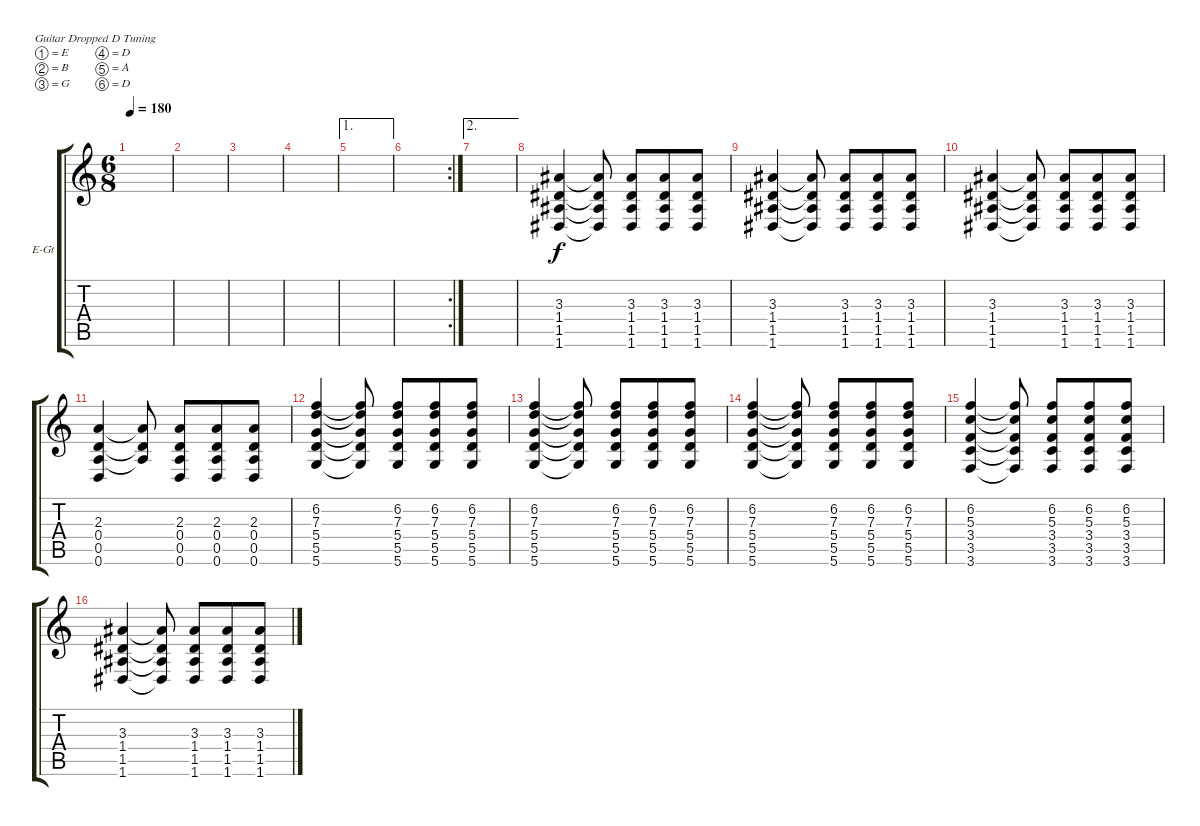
\defaultSystemsLayout 4
\bracketExtendMode groupsimilarinstruments
\firstSystemTrackNameOrientation horizontal
\otherSystemsTrackNameOrientation horizontal
\track ("Clean Part Guitar(I'm Pretty Sure Rhythm Plays This Part)" "E-Gt") {instrument electricguitarclean}
\staff {score tabs}
\tuning (E4 B3 G3 D3 A2 D2)
\ts (6 8)
\tempo 180
\clef g2
\scale
0.333333
\ks c
|
\scale
0.333333 |
\scale
0.333333 |
\scale
0.322751 |
\ae 1
\scale
0.322751 |
\rc 2
\scale
0.354497 |
\ae 2
|
(1.6 1.5 1.4 3.3).4 (3.3{t} 1.4{t} 1.5{t} 1.6{t}).8 (1.6 1.5 1.4 3.3).8 (1.4 1.5 1.6 3.3).8 (1.6 1.5 1.4 3.3).8 |
(1.6 1.5 1.4 3.3).4 (3.3{t} 1.4{t} 1.5{t} 1.6{t}).8 (1.6 1.5 1.4 3.3).8 (1.4 1.5 1.6 3.3).8 (1.6 1.5 1.4 3.3).8 |
(1.6 1.5 1.4 3.3).4 (3.3{t} 1.4{t} 1.5{t} 1.6{t}).8 (1.6 1.5 1.4 3.3).8 (1.4 1.5 1.6 3.3).8 (1.6 1.5 1.4 3.3).8 |
(0.6 0.5 0.4 2.3).4 (2.3{t} 0.4{t} 0.5{t}).8 (0.6 0.5 0.4 2.3).8 (0.4 0.5 0.6 2.3).8 (0.6 0.5 0.4 2.3).8 |
(5.6 5.5 5.4 7.3 6.2).4 (6.2{t} 7.3{t} 5.4{t} 5.5{t} 5.6{t}).8 (5.6 5.5 5.4 7.3 6.2).8 (5.4 5.5 5.6 7.3 6.2).8 (5.6 5.5 5.4 7.3 6.2).8 |
(5.6 5.5 5.4 7.3 6.2).4 (6.2{t} 7.3{t} 5.4{t} 5.5{t} 5.6{t}).8 (5.6 5.5 5.4 7.3 6.2).8 (5.4 5.5 5.6 7.3 6.2).8 (5.6 5.5 5.4 7.3 6.2).8 |
(5.6 5.5 5.4 7.3 6.2).4 (6.2{t} 7.3{t} 5.4{t} 5.5{t} 5.6{t}).8 (5.6 5.5 5.4 7.3 6.2).8 (5.4 5.5 5.6 7.3 6.2).8 (5.6 5.5 5.4 7.3 6.2).8 |
(3.6 3.5 3.4 5.3 6.2).4 (6.2{t} 5.3{t} 3.4{t} 3.5{t} 3.6{t}).8 (3.6 3.5 3.4 5.3 6.2).8 (3.4 3.5 3.6 5.3 6.2).8 (3.6 3.5 3.4 5.3 6.2).8 |
(1.6 1.5 1.4 3.3).4 (3.3{t} 1.4{t} 1.5{t} 1.6{t}).8 (1.6 1.5 1.4 3.3).8 (1.4 1.5 1.6 3.3).8 (1.6 1.5 1.4 3.3).8
